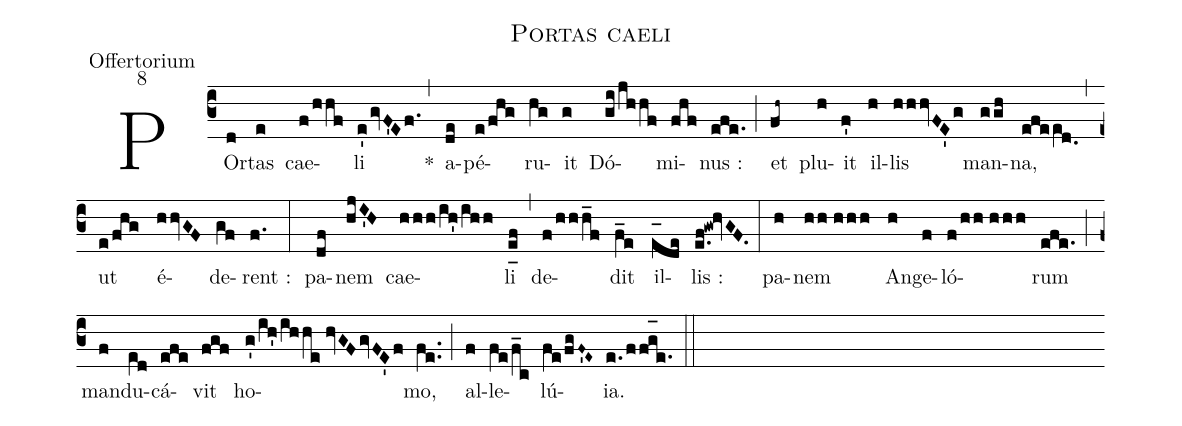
name:Portas caeli;
office-part:Offertorium;
mode:8;
%%
(c3) POr(d)tas(e) cae(f/hhf)li(e'gvF'Ef.) <clear>*(,) a(de)pé(e/fhg)ru(hg)it(g) Dó(gi/jhhf)mi(fhf)nus :(efe.) (;) et(fh~) plu(h)it(f') il(h)lis(hhhvFE'g) man(ggh)na,(efee[ll:1]d.0) (,) ut(e/fhg) é(hhvGF)de(gf)rent :(f.) (:) pa(df)nem(hjI'H) cae(hhh/ih'/ihh)li(e_[uh:l]f) (,) de(f/hhh_f)dit(f_e) il(e_[oh:h]de)lis :(e.f!gw!hvGF.) (:) pa(h)nem(hh//hhh) An(h)ge(f)ló(f/hh//hhh)rum(efe.) (;) man(f)du(e[ll:1]d)cá(efe)vit(fgf) ho(g'/ih'/ihhe//hvGFgvFE'f)mo,(fe..) (;) al(f)le(fe/f_c)lú(fe/fgF~'E~){ia}.(e./ffg_[oh:h]e.) (::)
